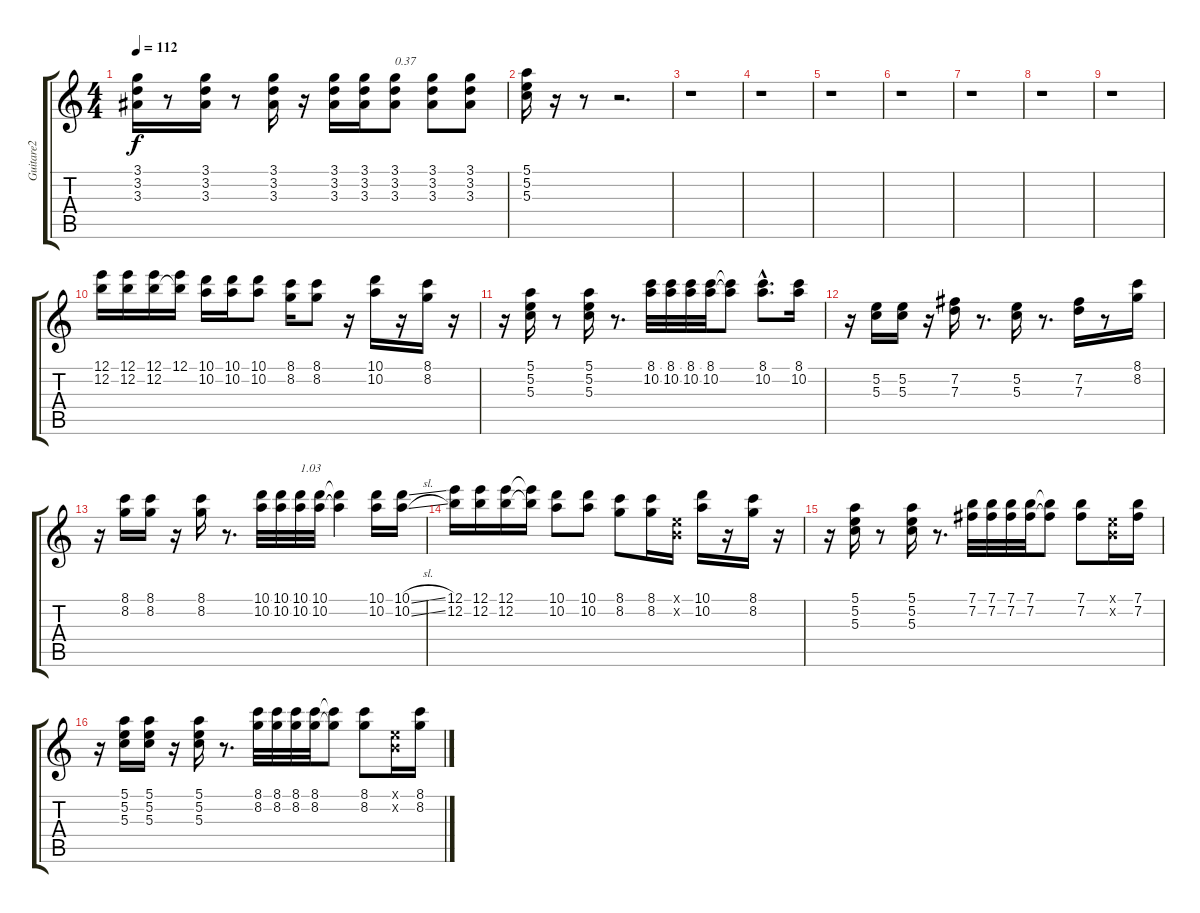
\track ("Guitare2" "Guitare2") {instrument electricguitarclean}
\staff {score tabs}
\tuning (E4 B3 G3 D3 A2 E2) {hide}
\ts (4 4)
\tempo 112
\clef g2
\ks c
(3.1 3.2 3.3).16{dy f} r.8 (3.1 3.2 3.3).16 r.8 (3.1 3.2 3.3).16 r.16 (3.1 3.2 3.3).16 (3.1 3.2 3.3).16 (3.1 3.2 3.3).8{txt "0.37"} (3.1 3.2 3.3).8 (3.1 3.2 3.3).8 |
(5.1 5.2 5.3).16 r.16 r.8 r.2{d} |
r.1 |
r.1 |
r.1 |
r.1 |
r.1 |
r.1 |
r.1 |
(12.1 12.2).16 (12.1 12.2).16 (12.1 12.2).16 (12.1 12.2{t}).16 (10.1 10.2).16 (10.1 10.2).16 (10.1 10.2).8 (8.1 8.2).16 (8.1 8.2).8 r.16 (10.1 10.2).16 r.16 (8.1 8.2).16 r.16 |
r.16 (5.1 5.2 5.3).16 r.8 (5.1 5.2 5.3).16 r.8{d} (8.1 10.2).32 (8.1 10.2).32 (8.1 10.2).32 (8.1 10.2).32 (8.1{t} 10.2{t}).8 (8.1{hac} 10.2{hac}).8{d} (8.1 10.2).16 |
r.16 (5.2 5.3).16 (5.2 5.3).16 r.16 (7.2 7.3).16 r.8{d} (5.2 5.3).16 r.8{d} (7.2 7.3).16 r.8 (8.1 8.2).16 |
r.16 (8.1 8.2).16 (8.1 8.2).16 r.16 (8.1 8.2).16 r.8{d} (10.1 10.2).32 (10.1 10.2).32 (10.1 10.2).32{txt "1.03"} (10.1 10.2).32 (10.1{t} 10.2{t}).4 (10.1 10.2).16 (10.1{sl} 10.2{sl}).16 |
(12.1 12.2).16 (12.1 12.2).16 (12.1 12.2).16 (12.1{t} 12.2{t}).16 (10.1 10.2).8 (10.1 10.2).8 (8.1 8.2).8 (8.1 8.2).16 (0.1{x} 0.2{x}).16 (10.1 10.2).16 r.16 (8.1 8.2).16 r.16 |
r.16 (5.1 5.2 5.3).16 r.8 (5.1 5.2 5.3).16 r.8{d} (7.1 7.2).32 (7.1 7.2).32 (7.1 7.2).32 (7.1 7.2).32 (7.1{t} 7.2{t}).8 (7.1 7.2).8 (0.1{x} 0.2{x}).16 (7.1 7.2).16 |
r.16 (5.1 5.2 5.3).16 (5.1 5.2 5.3).16 r.16 (5.1 5.2 5.3).16 r.8{d} (8.1 8.2).32 (8.1 8.2).32 (8.1 8.2).32 (8.1 8.2).32 (8.1{t} 8.2{t}).8 (8.1 8.2).8 (0.1{x} 0.2{x}).16 (8.1 8.2).16
